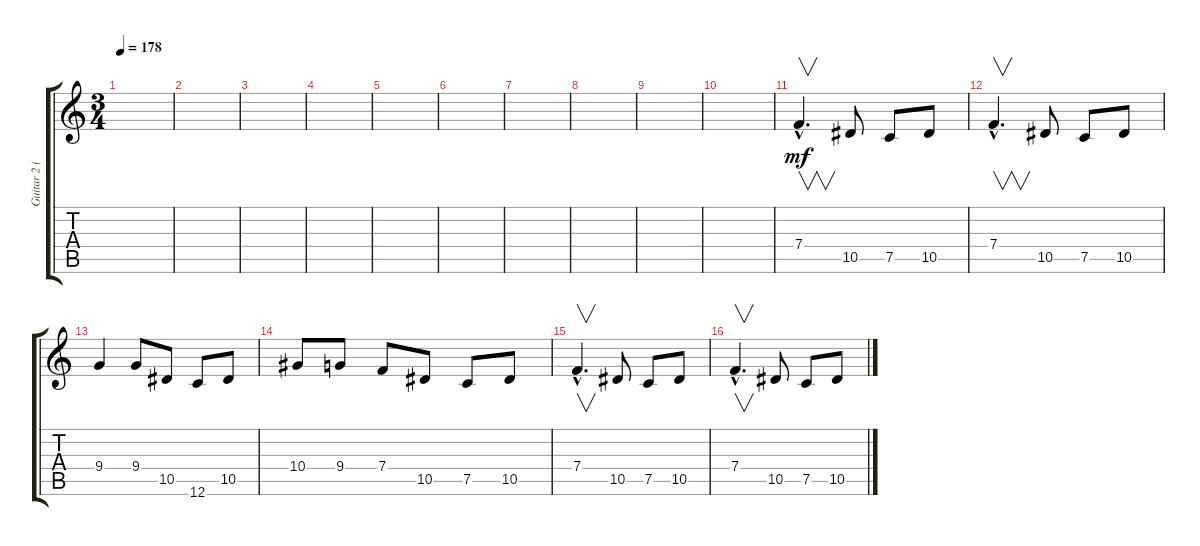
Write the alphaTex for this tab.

\track ("Guitar 2 (Lead)" "Guitar 2 (") {instrument distortionguitar}
\staff {score tabs}
\tuning (C4 G3 Eb3 Bb2 F2 C2) {hide}
\ts (3 4)
\tempo 178
\clef g2
\ks c
|
|
|
|
|
|
|
|
|
|
7.4{hac}.4{v d dy mf balance 14} 10.5.8 7.5.8 10.5.8 |
7.4{hac}.4{v d} 10.5.8 7.5.8 10.5.8 |
9.4.4 9.4.8 10.5.8 12.6.8 10.5.8 |
10.4.8 9.4.8 7.4.8 10.5.8 7.5.8 10.5.8 |
7.4{hac}.4{v d} 10.5.8 7.5.8 10.5.8 |
7.4{hac}.4{v d} 10.5.8 7.5.8 10.5.8
